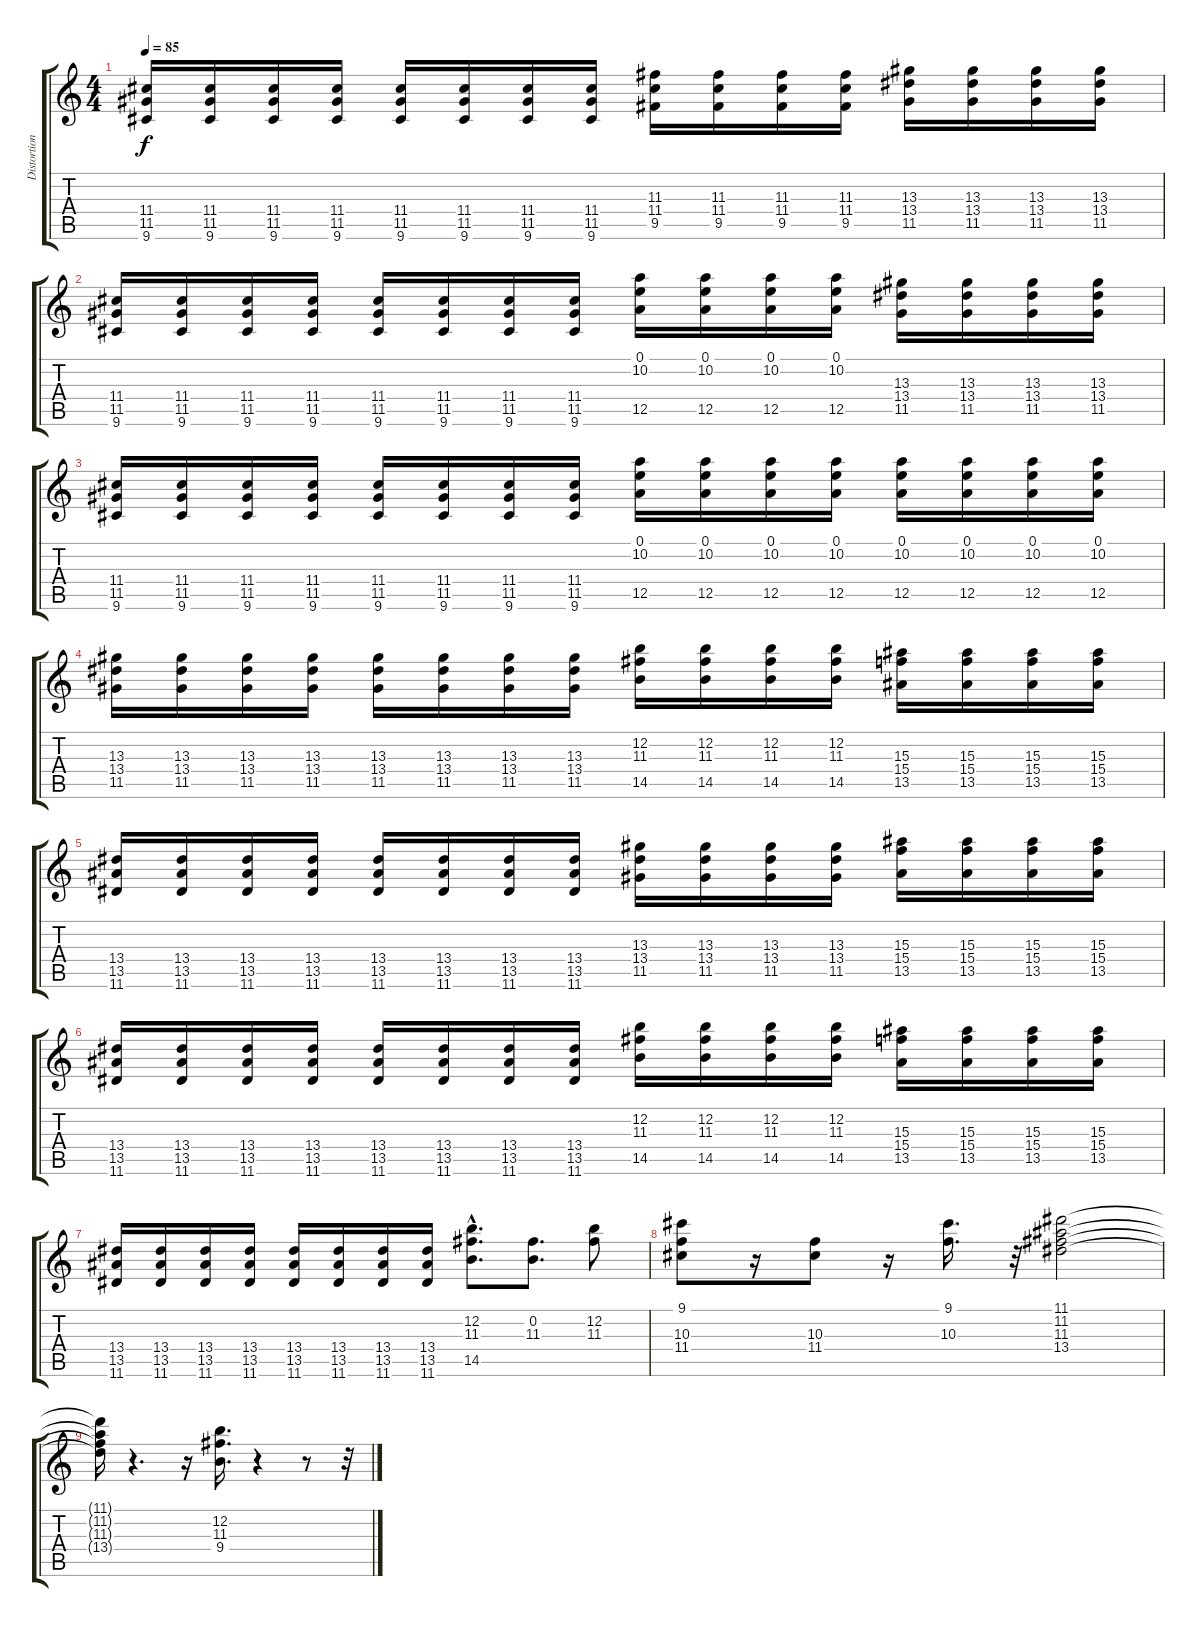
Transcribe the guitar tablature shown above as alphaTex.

\track ("Distortion" "Distortion") {instrument distortionguitar}
\staff {score tabs}
\tuning (E4 B3 G3 D3 A2 E2) {hide}
\ts (4 4)
\tempo 85
\clef g2
\ks c
(11.4 11.5 9.6).16{dy f} (11.4 11.5 9.6).16 (11.4 11.5 9.6).16 (11.4 11.5 9.6).16 (11.4 11.5 9.6).16 (11.4 11.5 9.6).16 (11.4 11.5 9.6).16 (11.4 11.5 9.6).16 (11.3 11.4 9.5).16 (11.3 11.4 9.5).16 (11.3 11.4 9.5).16 (11.3 11.4 9.5).16 (13.3 13.4 11.5).16 (13.3 13.4 11.5).16 (13.3 13.4 11.5).16 (13.3 13.4 11.5).16 |
(11.4 11.5 9.6).16 (11.4 11.5 9.6).16 (11.4 11.5 9.6).16 (11.4 11.5 9.6).16 (11.4 11.5 9.6).16 (11.4 11.5 9.6).16 (11.4 11.5 9.6).16 (11.4 11.5 9.6).16 (0.1 10.2 12.5).16 (0.1 10.2 12.5).16 (0.1 10.2 12.5).16 (0.1 10.2 12.5).16 (13.3 13.4 11.5).16 (13.3 13.4 11.5).16 (13.3 13.4 11.5).16 (13.3 13.4 11.5).16 |
(11.4 11.5 9.6).16 (11.4 11.5 9.6).16 (11.4 11.5 9.6).16 (11.4 11.5 9.6).16 (11.4 11.5 9.6).16 (11.4 11.5 9.6).16 (11.4 11.5 9.6).16 (11.4 11.5 9.6).16 (0.1 10.2 12.5).16 (0.1 10.2 12.5).16 (0.1 10.2 12.5).16 (0.1 10.2 12.5).16 (0.1 10.2 12.5).16 (0.1 10.2 12.5).16 (0.1 10.2 12.5).16 (0.1 10.2 12.5).16 |
(13.3 13.4 11.5).16 (13.3 13.4 11.5).16 (13.3 13.4 11.5).16 (13.3 13.4 11.5).16 (13.3 13.4 11.5).16 (13.3 13.4 11.5).16 (13.3 13.4 11.5).16 (13.3 13.4 11.5).16 (12.2 11.3 14.5).16 (12.2 11.3 14.5).16 (12.2 11.3 14.5).16 (12.2 11.3 14.5).16 (15.3 15.4 13.5).16 (15.3 15.4 13.5).16 (15.3 15.4 13.5).16 (15.3 15.4 13.5).16 |
(13.4 13.5 11.6).16 (13.4 13.5 11.6).16 (13.4 13.5 11.6).16 (13.4 13.5 11.6).16 (13.4 13.5 11.6).16 (13.4 13.5 11.6).16 (13.4 13.5 11.6).16 (13.4 13.5 11.6).16 (13.3 13.4 11.5).16 (13.3 13.4 11.5).16 (13.3 13.4 11.5).16 (13.3 13.4 11.5).16 (15.3 15.4 13.5).16 (15.3 15.4 13.5).16 (15.3 15.4 13.5).16 (15.3 15.4 13.5).16 |
(13.4 13.5 11.6).16 (13.4 13.5 11.6).16 (13.4 13.5 11.6).16 (13.4 13.5 11.6).16 (13.4 13.5 11.6).16 (13.4 13.5 11.6).16 (13.4 13.5 11.6).16 (13.4 13.5 11.6).16 (12.2 11.3 14.5).16 (12.2 11.3 14.5).16 (12.2 11.3 14.5).16 (12.2 11.3 14.5).16 (15.3 15.4 13.5).16 (15.3 15.4 13.5).16 (15.3 15.4 13.5).16 (15.3 15.4 13.5).16 |
(13.4 13.5 11.6).16 (13.4 13.5 11.6).16 (13.4 13.5 11.6).16 (13.4 13.5 11.6).16 (13.4 13.5 11.6).16 (13.4 13.5 11.6).16 (13.4 13.5 11.6).16 (13.4 13.5 11.6).16 (12.2 11.3{hac} 14.5{hac}).8{d} (0.2 11.3).8{d} (12.2 11.3).8 |
(9.1 10.3 11.4).8 r.16 (10.3 11.4).8 r.16 (9.1 10.3).16{d} r.32 (11.1 11.2 11.3 13.4).2 |
(11.1{t} 11.2{t} 11.3{t} 13.4{t}).16 r.4{d} r.16 (12.2 11.3 9.4).16{d} r.4 r.8 r.32
